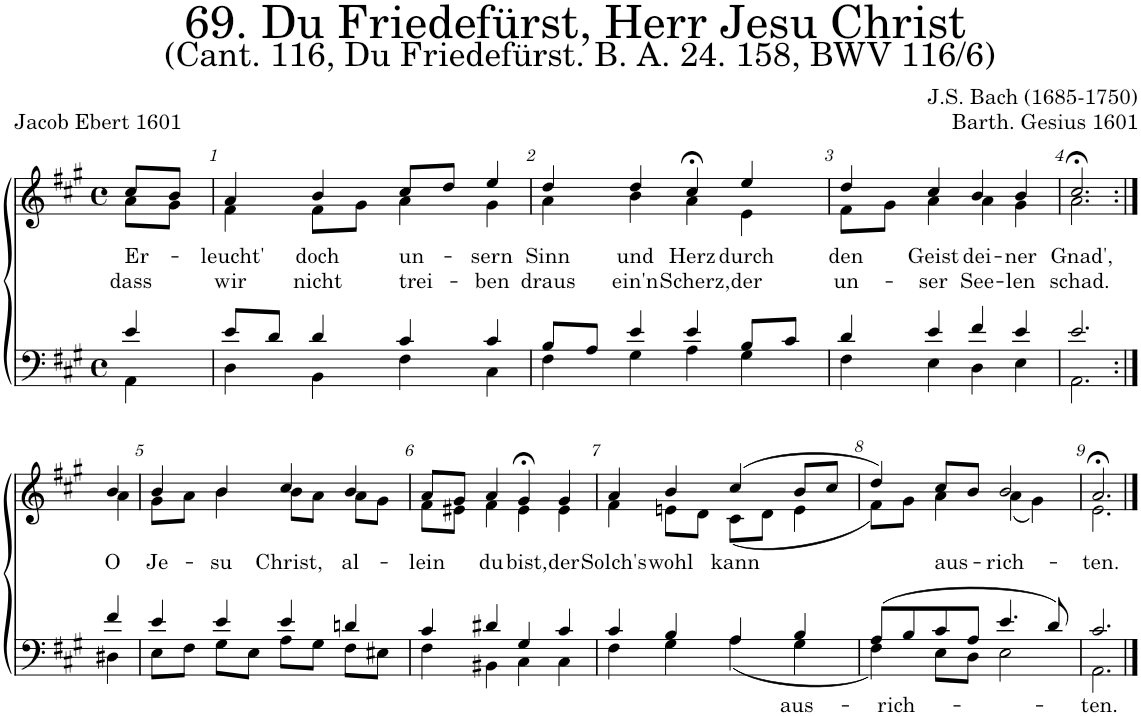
**kern	**text	**kern	**text	**text
*part2	*part2	*part1	*part1	*part1
*staff2	*staff2	*staff1	*staff1	*staff1
*I"Tenor/Bass	*	*I"Soprano/Alto	*	*
*clefF4	*	*clefG2	*	*
*k[f#c#g#]	*	*k[f#c#g#]	*	*
*M4/4	*	*M4/4	*	*
*met(c)	*	*met(c)	*	*
=	=	=	=	=
*^	*	*	*	*
!	!	!	!	!LO:LY:b	!LO:LY:b
*	*	*	*^	*	*
4e/	4AA\	.	8cc#/L	8a\L	Er-	dass
.	.	.	8b/J	8g#\J	.	.
=1	=1	=1	=1	=1	=1	=1
!	!	!	!	!	!LO:LY:b	!LO:LY:b
8e/L	4D\	.	4a;</	4f#\	-leucht'	wir
8d/J	.	.	.	.	.	.
!	!	!	!	!	!LO:LY:b	!LO:LY:b
4d/	4BB\	.	4b/	8f#\L	doch	nicht
.	.	.	.	8g#\J	.	.
!	!	!	!	!	!LO:LY:b	!LO:LY:b
4c#/	4F#\	.	8cc#/L	4a\	un-	trei-
.	.	.	8dd/J	.	.	.
!	!	!	!	!	!LO:LY:b	!LO:LY:b
4c#/	4C#\	.	4ee/	4g#\	-sern	-ben
=2	=2	=2	=2	=2	=2	=2
!	!	!	!	!	!LO:LY:b	!LO:LY:b
8B/L	4F#\	.	4dd;</	4a\	Sinn	draus
8A/J	.	.	.	.	.	.
!	!	!	!	!	!LO:LY:b	!LO:LY:b
4e/	4G#\	.	4dd/	4b\	und	ein'n
!	!	!	!	!	!LO:LY:b	!LO:LY:b
4e/	4A\	.	4cc#;<,/	4a\	Herz	Scherz,
!	!	!	!	!	!LO:LY:b	!LO:LY:b
8B/L	4G#\	.	4ee/	4e\	durch	der
8c#/J	.	.	.	.	.	.
=3	=3	=3	=3	=3	=3	=3
!	!	!	!	!	!LO:LY:b	!LO:LY:b
4d/	4F#\	.	4dd/	8f#\L	den	un-
.	.	.	.	8g#\J	.	.
!	!	!	!	!	!LO:LY:b	!LO:LY:b
4e/	4E\	.	4cc#/	4a\	Geist	-ser
!	!	!	!	!	!LO:LY:b	!LO:LY:b
4f#/	4D\	.	4b/	4a\	dei-	See-
!	!	!	!	!	!LO:LY:b	!LO:LY:b
4e/	4E\	.	4b/	4g#\	-ner	-len
=4	=4	=4	=4	=4	=4	=4
!	!	!	!	!	!LO:LY:b	!LO:LY:b
2.e/	2.AA\	.	2.cc#;<,/	2.a\	Gnad',	schad.
!!LO:LB:g=z	!!
=4X1:|!	=4X1:|!	=4X1:|!	=4X1:|!	=4X1:|!	=4X1:|!	=4X1:|!
!	!	!	!	!	!LO:LY:b	!
4f#/	4D#X\	.	4b/	4a\	O	.
=5	=5	=5	=5	=5	=5	=5
!	!	!	!	!	!LO:LY:b	!
4e/	8E\L	.	4b;</	8g#\L	Je-	.
.	8F#\J	.	.	8a\J	.	.
!	!	!	!	!	!LO:LY:b	!
4e/	8G#\L	.	4b/	4b\	-su	.
.	8E\J	.	.	.	.	.
!	!	!	!	!	!LO:LY:b	!
4e/	8A\L	.	4cc#/	8b\L	Christ,	.
.	8G#\J	.	.	8a\J	.	.
!	!	!	!	!	!LO:LY:b	!
4dn/	8F#\L	.	4b/	8a\L	al-	.
.	8E#X\J	.	.	8g#\J	.	.
=6	=6	=6	=6	=6	=6	=6
!	!	!	!	!	!LO:LY:b	!
4c#/	4F#\	.	8a/L	8f#\L	-lein	.
.	.	.	8g#/J	8e#X\J	.	.
!	!	!	!	!	!LO:LY:b	!
4d#X/	4BB#X\	.	4a/	4f#\	du	.
!	!	!	!	!	!LO:LY:b	!
4G#/	4C#\	.	4g#;<,/	4e#\	bist,	.
!	!	!	!	!	!LO:LY:b	!
4c#/	4C#\	.	4g#/	4e#\	der	.
=7	=7	=7	=7	=7	=7	=7
!	!	!	!	!	!LO:LY:b	!
4c#/	4F#\	.	4a/	4f#\	Solch's	.
!	!	!	!	!	!LO:LY:b	!
4B/	4G#\	.	4b/	8en\L	wohl	.
.	.	.	.	8d\J	.	.
!	!	!	!	!	!LO:LY:b	!
4A/	(4A\	.	(4cc#/	(8c#\L	kann	.
.	.	.	.	8d\J	.	.
!	!	!LO:LY:b	!	!	!	!
4B/	4G#\	aus-	8b/L	4e\	.	.
.	.	.	8cc#/J	.	.	.
=8	=8	=8	=8	=8	=8	=8
!	!	!LO:LY:b	!	!	!	!
(8A/L	4F#\)	-rich-	4dd/)	8f#\L)	.	.
8B/	.	.	.	8g#\J	.	.
!	!	!	!	!	!LO:LY:b	!
8c#/	8E\L	.	8cc#/L	4a\	aus-	.
8A/J	8D\J	.	8b/J	.	.	.
!	!	!	!	!	!LO:LY:b	!
4.e/	2E\	.	2b/	(4a\	-rich-	.
.	.	.	.	4g#\)	.	.
8d/)	.	.	.	.	.	.
=9	=9	=9	=9	=9	=9	=9
!	!	!LO:LY:b	!	!	!LO:LY:b	!
2.c#/	2.AA\	-ten.	2.a;</	2.e\	-ten.	.
*v	*v	*	*	*	*	*
*	*	*v	*v	*	*
==	==	==	==	==
*-	*-	*-	*-	*-
